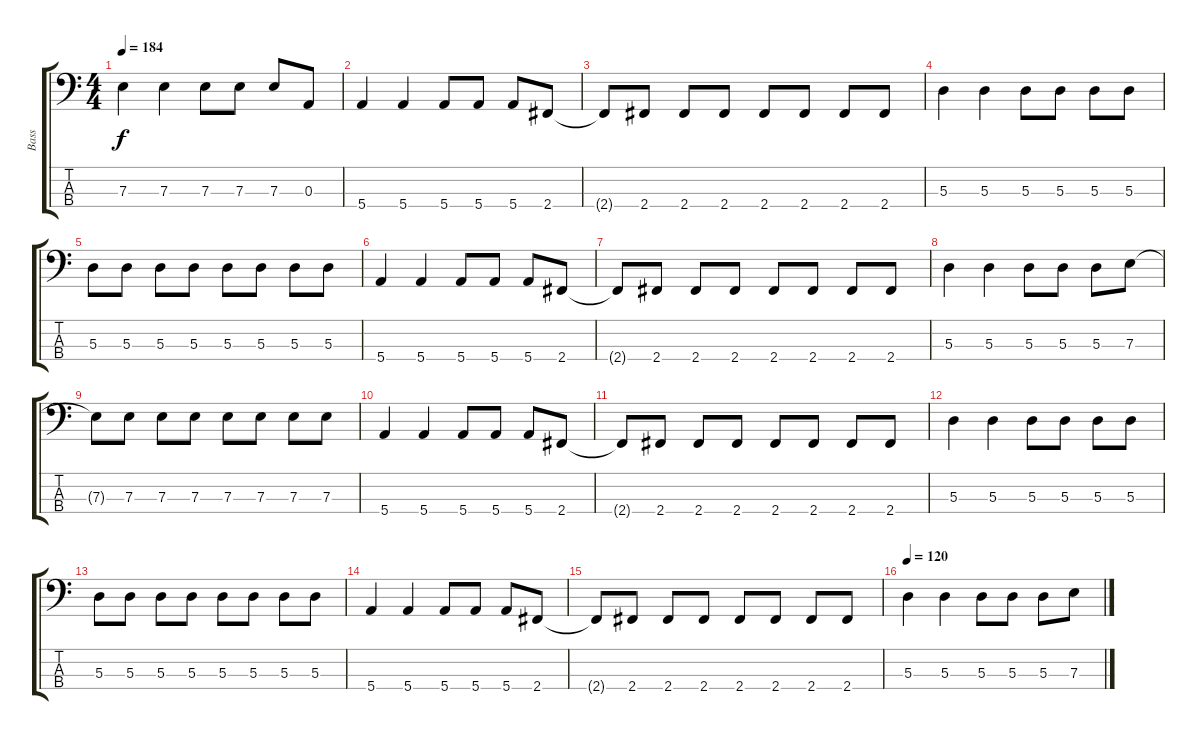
\track ("Bass" "Bass") {instrument electricbassfinger}
\staff {score tabs}
\tuning (G2 D2 A1 E1) {hide}
\ts (4 4)
\tempo 184
\clef f4
\ks c
7.3{t}.4{dy f} 7.3.4 7.3.8 7.3.8 7.3.8 0.3.8 |
5.4.4 5.4.4 5.4.8 5.4.8 5.4.8 2.4.8 |
2.4{t}.8 2.4.8 2.4.8 2.4.8 2.4.8 2.4.8 2.4.8 2.4.8 |
5.3.4 5.3.4 5.3.8 5.3.8 5.3.8 5.3.8 |
5.3.8 5.3.8 5.3.8 5.3.8 5.3.8 5.3.8 5.3.8 5.3.8 |
5.4.4 5.4.4 5.4.8 5.4.8 5.4.8 2.4.8 |
2.4{t}.8 2.4.8 2.4.8 2.4.8 2.4.8 2.4.8 2.4.8 2.4.8 |
5.3.4 5.3.4 5.3.8 5.3.8 5.3.8 7.3.8 |
7.3{t}.8 7.3.8 7.3.8 7.3.8 7.3.8 7.3.8 7.3.8 7.3.8 |
5.4.4 5.4.4 5.4.8 5.4.8 5.4.8 2.4.8 |
2.4{t}.8 2.4.8 2.4.8 2.4.8 2.4.8 2.4.8 2.4.8 2.4.8 |
5.3.4 5.3.4 5.3.8 5.3.8 5.3.8 5.3.8 |
5.3.8 5.3.8 5.3.8 5.3.8 5.3.8 5.3.8 5.3.8 5.3.8 |
5.4.4 5.4.4 5.4.8 5.4.8 5.4.8 2.4.8 |
2.4{t}.8 2.4.8 2.4.8 2.4.8 2.4.8 2.4.8 2.4.8 2.4.8 |
\tempo 120
5.3.4 5.3.4 5.3.8 5.3.8 5.3.8 7.3.8
